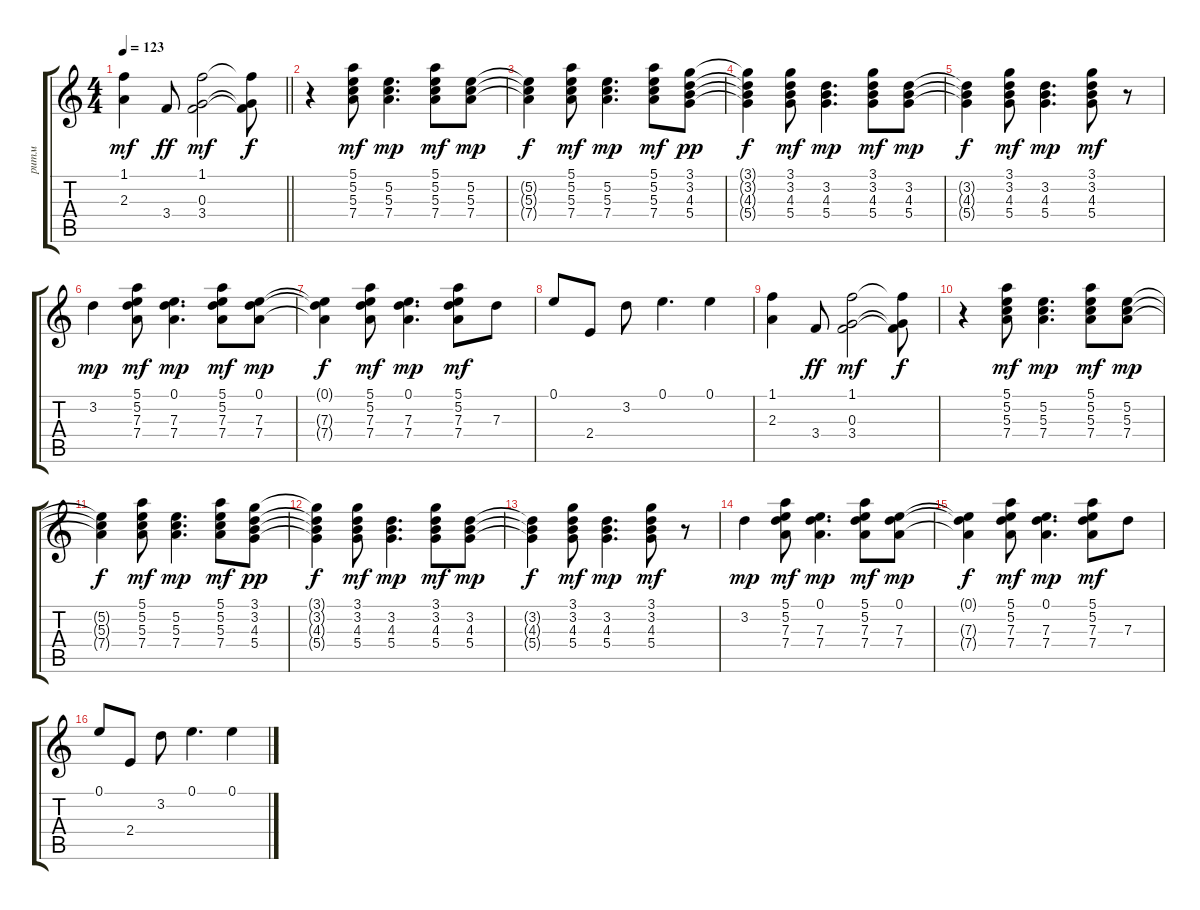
\track ("ритм" "ритм") {instrument electricguitarmuted}
\staff {score tabs}
\tuning (E4 B3 G3 D3 A2 E2) {hide}
\ts (4 4)
\tempo 123
\clef g2
\barLineRight lightlight
\ks c
(1.1 2.3).4{dy mf} 3.4.8{dy ff} (1.1 0.3 3.4).2{dy mf} (1.1{t} 0.3{t} 3.4{t}).8{dy f} |
r.4 (5.1 5.2 5.3 7.4).8{dy mf} (5.2 5.3 7.4).4{d dy mp} (5.1 5.2 5.3 7.4).8{dy mf} (5.2 5.3 7.4).8{dy mp} |
(5.2{t} 5.3{t} 7.4{t}).4{dy f} (5.1 5.2 5.3 7.4).8{dy mf} (5.2 5.3 7.4).4{d dy mp} (5.1 5.2 5.3 7.4).8{dy mf} (3.1 3.2 4.3 5.4).8{dy pp} |
(3.1{t} 3.2{t} 4.3{t} 5.4{t}).4{dy f} (3.1 3.2 4.3 5.4).8{dy mf} (3.2 4.3 5.4).4{d dy mp} (3.1 3.2 4.3 5.4).8{dy mf} (3.2 4.3 5.4).8{dy mp} |
(3.2{t} 4.3{t} 5.4{t}).4{dy f} (3.1 3.2 4.3 5.4).8{dy mf} (3.2 4.3 5.4).4{d dy mp} (3.1 3.2 4.3 5.4).8{dy mf} r.8 |
3.2.4{dy mp} (5.1 5.2 7.3 7.4).8{dy mf} (0.1 7.3 7.4).4{d dy mp} (5.1 5.2 7.3 7.4).8{dy mf} (0.1 7.3 7.4).8{dy mp} |
(0.1{t} 7.3{t} 7.4{t}).4{dy f} (5.1 5.2 7.3 7.4).8{dy mf} (0.1 7.3 7.4).4{d dy mp} (5.1 5.2 7.3 7.4).8{dy mf} 7.3.8 |
0.1.8 2.4.8 3.2.8 0.1.4{d} 0.1.4 |
(1.1 2.3).4 3.4.8{dy ff} (1.1 0.3 3.4).2{dy mf} (1.1{t} 0.3{t} 3.4{t}).8{dy f} |
r.4 (5.1 5.2 5.3 7.4).8{dy mf} (5.2 5.3 7.4).4{d dy mp} (5.1 5.2 5.3 7.4).8{dy mf} (5.2 5.3 7.4).8{dy mp} |
(5.2{t} 5.3{t} 7.4{t}).4{dy f} (5.1 5.2 5.3 7.4).8{dy mf} (5.2 5.3 7.4).4{d dy mp} (5.1 5.2 5.3 7.4).8{dy mf} (3.1 3.2 4.3 5.4).8{dy pp} |
(3.1{t} 3.2{t} 4.3{t} 5.4{t}).4{dy f} (3.1 3.2 4.3 5.4).8{dy mf} (3.2 4.3 5.4).4{d dy mp} (3.1 3.2 4.3 5.4).8{dy mf} (3.2 4.3 5.4).8{dy mp} |
(3.2{t} 4.3{t} 5.4{t}).4{dy f} (3.1 3.2 4.3 5.4).8{dy mf} (3.2 4.3 5.4).4{d dy mp} (3.1 3.2 4.3 5.4).8{dy mf} r.8 |
3.2.4{dy mp} (5.1 5.2 7.3 7.4).8{dy mf} (0.1 7.3 7.4).4{d dy mp} (5.1 5.2 7.3 7.4).8{dy mf} (0.1 7.3 7.4).8{dy mp} |
(0.1{t} 7.3{t} 7.4{t}).4{dy f} (5.1 5.2 7.3 7.4).8{dy mf} (0.1 7.3 7.4).4{d dy mp} (5.1 5.2 7.3 7.4).8{dy mf} 7.3.8 |
0.1.8 2.4.8 3.2.8 0.1.4{d} 0.1.4
